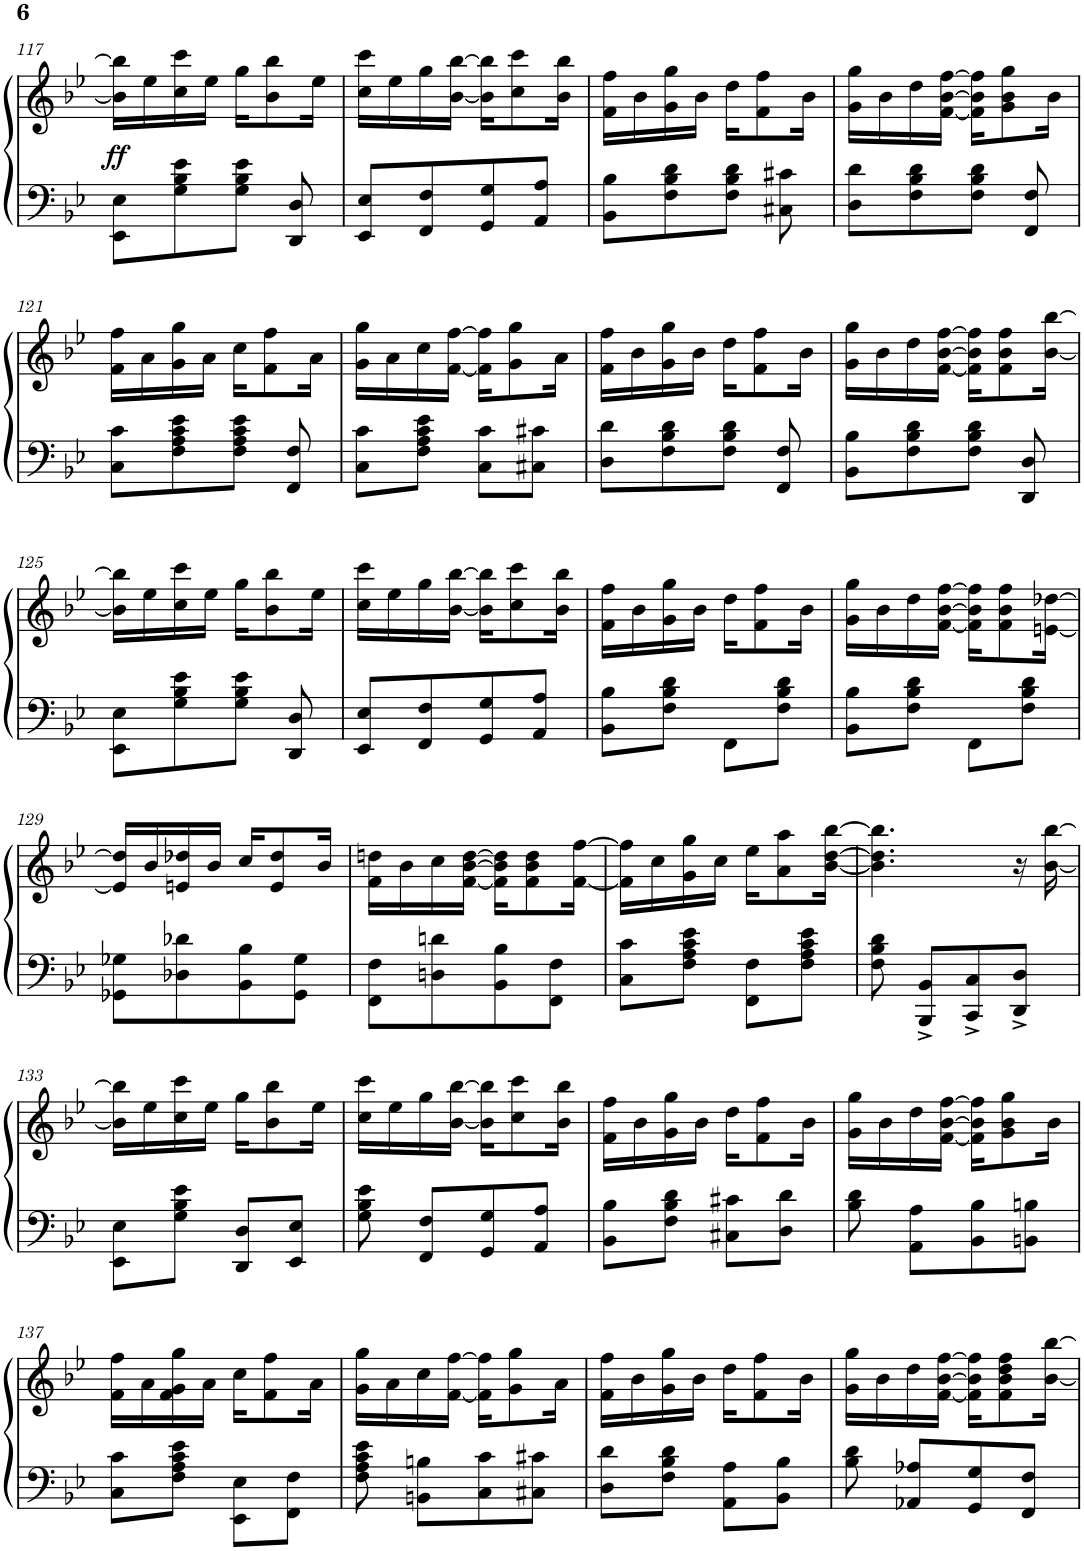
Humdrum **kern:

**kern	**kern	**dynam
*part1	*part1	*part1
*staff2	*staff1	*staff1/2
*I"Piano	*	*
*I'Pno.	*	*
!!LO:PB:g=z
*clefF4	*clefG2	*
*k[b-e-]	*k[b-e-]	*
*M2/4	*M2/4	*
=117	=117	=117
!	!	!LO:DY:b
8EE-\ 8E-\L	16b-\] 16bb-\]LL	ff
.	16ee-\	.
8G\ 8B-\ 8e-\	16cc\ 16ccc\	.
.	16ee-\JJ	.
8G\ 8B-\ 8e-\J	16gg\KL	.
.	8b-\ 8bb-\	.
8DD/ 8D/	.	.
.	16ee-\Jk	.
=118	=118	=118
8EE-/ 8E-/L	16cc\ 16ccc\LL	.
.	16ee-\	.
8FF/ 8F/	16gg\	.
.	[<16b-\ [16bb-\JJ	.
8GG/ 8G/	16b-\] 16bb-\]KL	.
.	8cc\ 8ccc\	.
8AA/ 8A/J	.	.
.	16b-\ 16bb-\Jk	.
=119	=119	=119
8BB-\ 8B-\L	16f\ 16ff\LL	.
.	16b-\	.
8F\ 8B-\ 8d\	16g\ 16gg\	.
.	16b-\JJ	.
8F\ 8B-\ 8d\J	16dd\KL	.
.	8f\ 8ff\	.
8C#X\ 8c#X\	.	.
.	16b-\Jk	.
=120	=120	=120
8D\ 8d\L	16g\ 16gg\LL	.
.	16b-\	.
8F\ 8B-\ 8d\	16dd\	.
.	[16f\ [16b-\ [16ff\JJ	.
8F\ 8B-\ 8d\J	16f\] 16b-\] 16ff\]KL	.
.	8g\ 8b-\ 8gg\	.
8FF/ 8F/	.	.
.	16b-\Jk	.
!!LO:LB:g=z
=121	=121	=121
8C\ 8c\L	16f\ 16ff\LL	.
.	16a\	.
8F\ 8A\ 8c\ 8e-\	16g\ 16gg\	.
.	16a\JJ	.
8F\ 8A\ 8c\ 8e-\J	16cc\KL	.
.	8f\ 8ff\	.
8FF/ 8F/	.	.
.	16a\Jk	.
=122	=122	=122
8C\ 8c\L	16g\ 16gg\LL	.
.	16a\	.
8F\ 8A\ 8c\ 8e-\J	16cc\	.
.	[<16f\ [16ff\JJ	.
8C\ 8c\L	16f\] 16ff\]KL	.
.	8g\ 8gg\	.
8C#X\ 8c#X\J	.	.
.	16a\Jk	.
=123	=123	=123
8D\ 8d\L	16f\ 16ff\LL	.
.	16b-\	.
8F\ 8B-\ 8d\	16g\ 16gg\	.
.	16b-\JJ	.
8F\ 8B-\ 8d\J	16dd\KL	.
.	8f\ 8ff\	.
8FF/ 8F/	.	.
.	16b-\Jk	.
=124	=124	=124
8BB-\ 8B-\L	16g\ 16gg\LL	.
.	16b-\	.
8F\ 8B-\ 8d\	16dd\	.
.	[<16f\ [16b-\ [16ff\JJ	.
8F\ 8B-\ 8d\J	16f\] 16b-\] 16ff\]KL	.
.	8f\ 8b-\ 8ff\	.
8DD/ 8D/	.	.
.	[<16b-\ [16bb-\Jk	.
!!LO:LB:g=z
=125	=125	=125
8EE-\ 8E-\L	16b-\] 16bb-\]LL	.
.	16ee-\	.
8G\ 8B-\ 8e-\	16cc\ 16ccc\	.
.	16ee-\JJ	.
8G\ 8B-\ 8e-\J	16gg\KL	.
.	8b-\ 8bb-\	.
8DD/ 8D/	.	.
.	16ee-\Jk	.
=126	=126	=126
8EE-/ 8E-/L	16cc\ 16ccc\LL	.
.	16ee-\	.
8FF/ 8F/	16gg\	.
.	[<16b-\ [16bb-\JJ	.
8GG/ 8G/	16b-\] 16bb-\]KL	.
.	8cc\ 8ccc\	.
8AA/ 8A/J	.	.
.	16b-\ 16bb-\Jk	.
=127	=127	=127
8BB-\ 8B-\L	16f\ 16ff\LL	.
.	16b-\	.
8F\ 8B-\ 8d\J	16g\ 16gg\	.
.	16b-\JJ	.
8FF\L	16dd\KL	.
.	8f\ 8ff\	.
8F\ 8B-\ 8d\J	.	.
.	16b-\Jk	.
=128	=128	=128
8BB-\ 8B-\L	16g\ 16gg\LL	.
.	16b-\	.
8F\ 8B-\ 8d\J	16dd\	.
.	[<16f\ [16b-\ [16ff\JJ	.
8FF\L	16f\] 16b-\] 16ff\]KL	.
.	8f\ 8b-\ 8ff\	.
8F\ 8B-\ 8d\J	.	.
.	[16en\ [16dd-X\Jk	.
!!LO:LB:g=z
=129	=129	=129
8GG-X\ 8G-X\L	16e/] 16dd-/]LL	.
.	16b-/	.
8D-X\ 8d-X\	16en/ 16dd-X/	.
.	16b-/JJ	.
8BB-\ 8B-\	16cc/KL	.
.	8e/ 8dd-/	.
8GG-\ 8G-\J	.	.
.	16b-/Jk	.
=130	=130	=130
8FF\ 8F\L	16f\ 16ddn\LL	.
.	16b-\	.
8Dn\ 8dn\	16cc\	.
.	[<16f\ [16b-\ [16dd\JJ	.
8BB-\ 8B-\	16f\] 16b-\] 16dd\]KL	.
.	8f\ 8b-\ 8dd\	.
8FF\ 8F\J	.	.
.	[<16f\ [16ff\Jk	.
=131	=131	=131
8C\ 8c\L	16f\] 16ff\]LL	.
.	16cc\	.
8F\ 8A\ 8c\ 8e-\J	16g\ 16gg\	.
.	16cc\JJ	.
8FF\ 8F\L	16ee-\KL	.
.	8a\ 8aa\	.
8F\ 8A\ 8c\ 8e-\J	.	.
.	[<16b-\ [16dd\ [16bb-\Jk	.
=132	=132	=132
8F\ 8B-\ 8d\	4.b-\] 4.dd\] 4.bb-\]	.
8BBB-/^ 8BB-/^L	.	.
8CC/^ 8C/^	.	.
8DD/^ 8D/^J	16r	.
.	[16b-\ [16bb-\	.
!!LO:LB:g=z
=133	=133	=133
8EE-\ 8E-\L	16b-\] 16bb-\]LL	.
.	16ee-\	.
8G\ 8B-\ 8e-\J	16cc\ 16ccc\	.
.	16ee-\JJ	.
8DD/ 8D/L	16gg\KL	.
.	8b-\ 8bb-\	.
8EE-/ 8E-/J	.	.
.	16ee-\Jk	.
=134	=134	=134
8G\ 8B-\ 8e-\	16cc\ 16ccc\LL	.
.	16ee-\	.
8FF/ 8F/L	16gg\	.
.	[<16b-\ [16bb-\JJ	.
8GG/ 8G/	16b-\] 16bb-\]KL	.
.	8cc\ 8ccc\	.
8AA/ 8A/J	.	.
.	16b-\ 16bb-\Jk	.
=135	=135	=135
8BB-\ 8B-\L	16f\ 16ff\LL	.
.	16b-\	.
8F\ 8B-\ 8d\J	16g\ 16gg\	.
.	16b-\JJ	.
8C#X\ 8c#X\L	16dd\KL	.
.	8f\ 8ff\	.
8D\ 8d\J	.	.
.	16b-\Jk	.
=136	=136	=136
8B-\ 8d\	16g\ 16gg\LL	.
.	16b-\	.
8AA\ 8A\L	16dd\	.
.	[16f\ [16b-\ [16ff\JJ	.
8BB-\ 8B-\	16f\] 16b-\] 16ff\]KL	.
.	8g\ 8b-\ 8gg\	.
8BBn\ 8Bn\J	.	.
.	16b-\Jk	.
!!LO:LB:g=z
=137	=137	=137
8C\ 8c\L	16f\ 16ff\LL	.
.	16a\	.
8F\ 8A\ 8c\ 8e-\J	16f\ 16g\ 16gg\	.
.	16a\JJ	.
8EE-\ 8E-\L	16cc\KL	.
.	8f\ 8ff\	.
8FF\ 8F\J	.	.
.	16a\Jk	.
=138	=138	=138
8F\ 8A\ 8c\ 8e-\	16g\ 16gg\LL	.
.	16a\	.
8BBn\ 8Bn\L	16cc\	.
.	[<16f\ [16ff\JJ	.
8C\ 8c\	16f\] 16ff\]KL	.
.	8g\ 8gg\	.
8C#X\ 8c#X\J	.	.
.	16a\Jk	.
=139	=139	=139
8D\ 8d\L	16f\ 16ff\LL	.
.	16b-\	.
8F\ 8B-\ 8d\J	16g\ 16gg\	.
.	16b-\JJ	.
8AA\ 8A\L	16dd\KL	.
.	8f\ 8ff\	.
8BB-\ 8B-\J	.	.
.	16b-\Jk	.
=140	=140	=140
8B-\ 8d\	16g\ 16gg\LL	.
.	16b-\	.
8AA-X/ 8A-X/L	16dd\	.
.	[<16f\ [16b-\ [16ff\JJ	.
8GG/ 8G/	16f\] 16b-\] 16ff\]KL	.
.	8f\ 8b-\ 8dd\ 8ff\	.
8FF/ 8F/J	.	.
.	[<16b-\ [16bb-\Jk	.
=	=	=
*-	*-	*-
